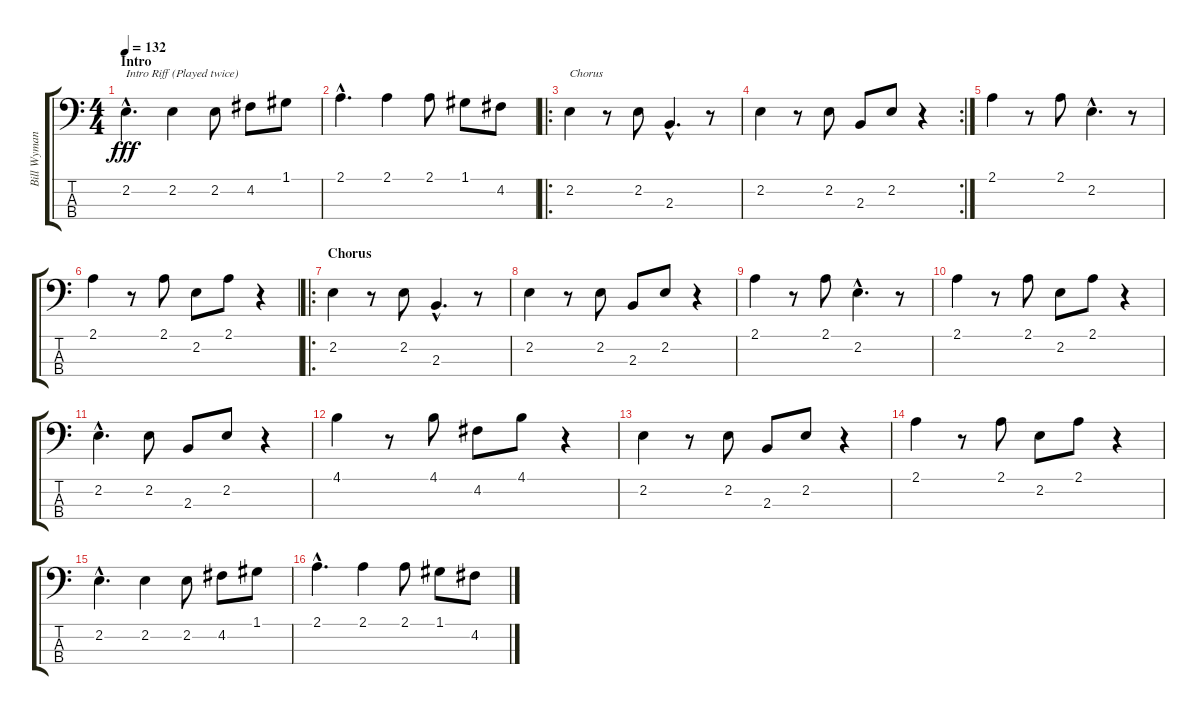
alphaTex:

\track ("Bill Wyman" "Bill Wyman") {instrument electricbasspick}
\staff {score tabs}
\tuning (G2 D2 A1 E1) {hide}
\ts (4 4)
\section ("" "Intro")
\tempo 132
\clef f4
\ks c
2.2{hac}.4{d txt "Intro Riff (Played twice)" dy fff instrument electricbasspick} 2.2.4{txt " "} 2.2.8{txt " "} 4.2.8{txt " "} 1.1.8{txt " "} |
2.1{hac}.4{d} 2.1.4 2.1.8 1.1.8 4.2.8 |
\ro
2.2.4{txt "Chorus"} r.8 2.2.8 2.3{hac}.4{d} r.8 |
\rc 2
2.2.4 r.8 2.2.8 2.3.8 2.2.8 r.4 |
2.1.4{txt " "} r.8 2.1.8 2.2{hac}.4{d} r.8 |
2.1.4 r.8 2.1.8 2.2.8 2.1.8 r.4 |
\ro
\section ("" "Chorus")
2.2.4{txt " "} r.8 2.2.8 2.3{hac}.4{d} r.8 |
2.2.4 r.8 2.2.8 2.3.8 2.2.8 r.4 |
2.1.4{txt " "} r.8 2.1.8 2.2{hac}.4{d} r.8 |
2.1.4 r.8 2.1.8 2.2.8 2.1.8 r.4 |
2.2{hac}.4{d} 2.2.8 2.3.8 2.2.8 r.4 |
4.1.4 r.8 4.1.8 4.2.8 4.1.8 r.4 |
2.2.4 r.8 2.2.8 2.3.8 2.2.8 r.4 |
2.1.4 r.8 2.1.8 2.2.8 2.1.8 r.4 |
2.2{hac}.4{d txt " "} 2.2.4{txt " "} 2.2.8{txt " "} 4.2.8{txt " "} 1.1.8{txt " "} |
2.1{hac}.4{d} 2.1.4 2.1.8 1.1.8 4.2.8
